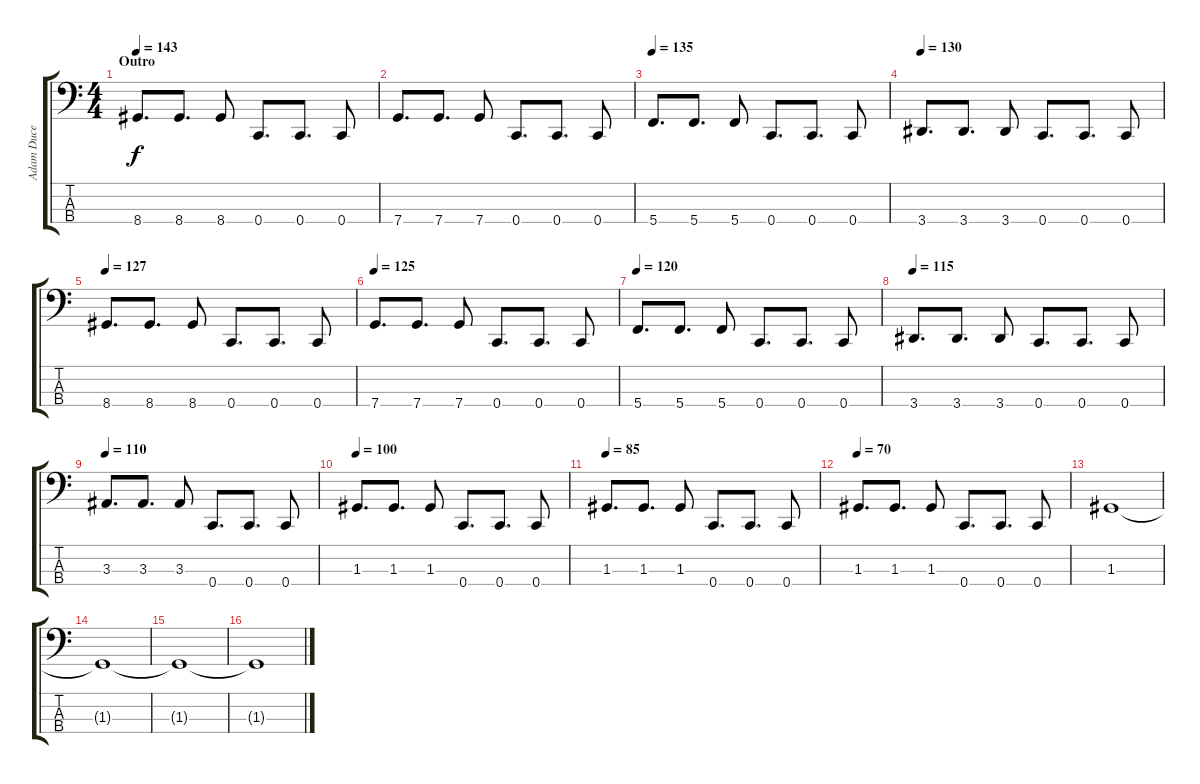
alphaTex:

\track ("Adam Duce" "Adam Duce") {instrument electricbasspick}
\staff {score tabs}
\tuning (F2 C2 G1 C1) {hide}
\ts (4 4)
\section ("" "Outro")
\tempo 143
\clef f4
\ks c
8.4.8{d dy f} 8.4.8{d} 8.4.8 0.4.8{d} 0.4.8{d} 0.4.8 |
7.4.8{d} 7.4.8{d} 7.4.8 0.4.8{d} 0.4.8{d} 0.4.8 |
\tempo 140
\tempo 135
5.4.8{d} 5.4.8{d} 5.4.8 0.4.8{d} 0.4.8{d} 0.4.8 |
\tempo 135
\tempo 130
3.4.8{d} 3.4.8{d} 3.4.8 0.4.8{d} 0.4.8{d} 0.4.8 |
\tempo 127
8.4.8{d} 8.4.8{d} 8.4.8 0.4.8{d} 0.4.8{d} 0.4.8 |
\tempo 125
7.4.8{d} 7.4.8{d} 7.4.8 0.4.8{d} 0.4.8{d} 0.4.8 |
\tempo 130
\tempo 120
5.4.8{d} 5.4.8{d} 5.4.8 0.4.8{d} 0.4.8{d} 0.4.8 |
\tempo 120
\tempo 115
3.4.8{d} 3.4.8{d} 3.4.8 0.4.8{d} 0.4.8{d} 0.4.8 |
\tempo 110
3.3.8{d} 3.3.8{d} 3.3.8 0.4.8{d} 0.4.8{d} 0.4.8 |
\tempo 100
1.3.8{d} 1.3.8{d} 1.3.8 0.4.8{d} 0.4.8{d} 0.4.8 |
\tempo 100
\tempo 85
1.3.8{d} 1.3.8{d} 1.3.8 0.4.8{d} 0.4.8{d} 0.4.8 |
\tempo 70
1.3.8{d} 1.3.8{d} 1.3.8 0.4.8{d} 0.4.8{d} 0.4.8 |
1.3.1 |
1.3{t}.1 |
1.3{t}.1 |
1.3{t}.1
